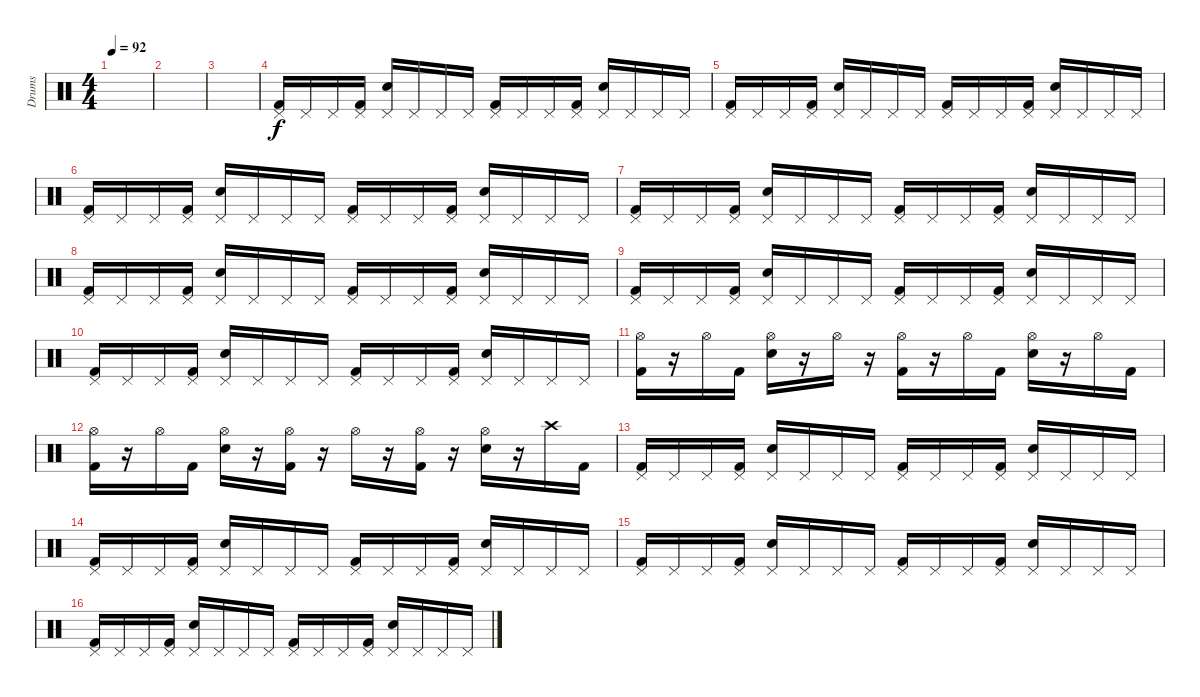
\track ("Drums" "Drums") {instrument percussion}
\staff {score}
\articulation defaults
\ts (4 4)
\tempo 92
\clef neutral
\ks c
|
|
|
("Pedal Hi-Hat (hit)" "Kick (hit) 2").16{volume 6} "Pedal Hi-Hat (hit)".16 "Pedal Hi-Hat (hit)".16 ("Pedal Hi-Hat (hit)" "Kick (hit) 2").16 ("Pedal Hi-Hat (hit)" "Electric Snare (hit)").16 "Pedal Hi-Hat (hit)".16 "Pedal Hi-Hat (hit)".16 "Pedal Hi-Hat (hit)".16 ("Pedal Hi-Hat (hit)" "Kick (hit) 2").16 "Pedal Hi-Hat (hit)".16 "Pedal Hi-Hat (hit)".16 ("Pedal Hi-Hat (hit)" "Kick (hit) 2").16 ("Pedal Hi-Hat (hit)" "Electric Snare (hit)").16 "Pedal Hi-Hat (hit)".16 "Pedal Hi-Hat (hit)".16 "Pedal Hi-Hat (hit)".16 |
("Pedal Hi-Hat (hit)" "Kick (hit) 2").16{volume 7} "Pedal Hi-Hat (hit)".16 "Pedal Hi-Hat (hit)".16 ("Pedal Hi-Hat (hit)" "Kick (hit) 2").16 ("Pedal Hi-Hat (hit)" "Electric Snare (hit)").16 "Pedal Hi-Hat (hit)".16 "Pedal Hi-Hat (hit)".16 "Pedal Hi-Hat (hit)".16 ("Pedal Hi-Hat (hit)" "Kick (hit) 2").16 "Pedal Hi-Hat (hit)".16 "Pedal Hi-Hat (hit)".16 ("Pedal Hi-Hat (hit)" "Kick (hit) 2").16 ("Pedal Hi-Hat (hit)" "Electric Snare (hit)").16 "Pedal Hi-Hat (hit)".16 "Pedal Hi-Hat (hit)".16 "Pedal Hi-Hat (hit)".16 |
("Pedal Hi-Hat (hit)" "Kick (hit) 2").16{volume 12} "Pedal Hi-Hat (hit)".16 "Pedal Hi-Hat (hit)".16 ("Pedal Hi-Hat (hit)" "Kick (hit) 2").16 ("Pedal Hi-Hat (hit)" "Electric Snare (hit)").16 "Pedal Hi-Hat (hit)".16 "Pedal Hi-Hat (hit)".16 "Pedal Hi-Hat (hit)".16 ("Pedal Hi-Hat (hit)" "Kick (hit) 2").16 "Pedal Hi-Hat (hit)".16 "Pedal Hi-Hat (hit)".16 ("Pedal Hi-Hat (hit)" "Kick (hit) 2").16 ("Pedal Hi-Hat (hit)" "Electric Snare (hit)").16 "Pedal Hi-Hat (hit)".16 "Pedal Hi-Hat (hit)".16 "Pedal Hi-Hat (hit)".16 |
("Pedal Hi-Hat (hit)" "Kick (hit) 2").16{volume 13} "Pedal Hi-Hat (hit)".16 "Pedal Hi-Hat (hit)".16 ("Pedal Hi-Hat (hit)" "Kick (hit) 2").16 ("Pedal Hi-Hat (hit)" "Electric Snare (hit)").16 "Pedal Hi-Hat (hit)".16 "Pedal Hi-Hat (hit)".16 "Pedal Hi-Hat (hit)".16 ("Pedal Hi-Hat (hit)" "Kick (hit) 2").16 "Pedal Hi-Hat (hit)".16 "Pedal Hi-Hat (hit)".16 ("Pedal Hi-Hat (hit)" "Kick (hit) 2").16 ("Pedal Hi-Hat (hit)" "Electric Snare (hit)").16 "Pedal Hi-Hat (hit)".16 "Pedal Hi-Hat (hit)".16 "Pedal Hi-Hat (hit)".16 |
("Pedal Hi-Hat (hit)" "Kick (hit) 2").16 "Pedal Hi-Hat (hit)".16 "Pedal Hi-Hat (hit)".16 ("Pedal Hi-Hat (hit)" "Kick (hit) 2").16 ("Pedal Hi-Hat (hit)" "Electric Snare (hit)").16 "Pedal Hi-Hat (hit)".16 "Pedal Hi-Hat (hit)".16 "Pedal Hi-Hat (hit)".16 ("Pedal Hi-Hat (hit)" "Kick (hit) 2").16 "Pedal Hi-Hat (hit)".16 "Pedal Hi-Hat (hit)".16 ("Pedal Hi-Hat (hit)" "Kick (hit) 2").16 ("Pedal Hi-Hat (hit)" "Electric Snare (hit)").16 "Pedal Hi-Hat (hit)".16 "Pedal Hi-Hat (hit)".16 "Pedal Hi-Hat (hit)".16 |
("Pedal Hi-Hat (hit)" "Kick (hit) 2").16 "Pedal Hi-Hat (hit)".16 "Pedal Hi-Hat (hit)".16 ("Pedal Hi-Hat (hit)" "Kick (hit) 2").16 ("Pedal Hi-Hat (hit)" "Electric Snare (hit)").16 "Pedal Hi-Hat (hit)".16 "Pedal Hi-Hat (hit)".16 "Pedal Hi-Hat (hit)".16 ("Pedal Hi-Hat (hit)" "Kick (hit) 2").16 "Pedal Hi-Hat (hit)".16 "Pedal Hi-Hat (hit)".16 ("Pedal Hi-Hat (hit)" "Kick (hit) 2").16 ("Pedal Hi-Hat (hit)" "Electric Snare (hit)").16 "Pedal Hi-Hat (hit)".16 "Pedal Hi-Hat (hit)".16 "Pedal Hi-Hat (hit)".16 |
("Pedal Hi-Hat (hit)" "Kick (hit) 2").16 "Pedal Hi-Hat (hit)".16 "Pedal Hi-Hat (hit)".16 ("Pedal Hi-Hat (hit)" "Kick (hit) 2").16 ("Pedal Hi-Hat (hit)" "Electric Snare (hit)").16 "Pedal Hi-Hat (hit)".16 "Pedal Hi-Hat (hit)".16 "Pedal Hi-Hat (hit)".16 ("Pedal Hi-Hat (hit)" "Kick (hit) 2").16 "Pedal Hi-Hat (hit)".16 "Pedal Hi-Hat (hit)".16 ("Pedal Hi-Hat (hit)" "Kick (hit) 2").16 ("Pedal Hi-Hat (hit)" "Electric Snare (hit)").16 "Pedal Hi-Hat (hit)".16 "Pedal Hi-Hat (hit)".16 "Pedal Hi-Hat (hit)".16 |
("Hi-Hat (open)" "Kick (hit) 2").16 r.16 "Hi-Hat (open)".16 "Kick (hit) 2".16 ("Hi-Hat (open)" "Electric Snare (hit)").16 r.16 "Hi-Hat (open)".16 r.16 ("Hi-Hat (open)" "Kick (hit) 2").16 r.16 "Hi-Hat (open)".16 "Kick (hit) 2".16 ("Hi-Hat (open)" "Electric Snare (hit)").16 r.16 "Hi-Hat (open)".16 "Kick (hit) 2".16 |
("Hi-Hat (open)" "Kick (hit) 2").16 r.16 "Hi-Hat (open)".16 "Kick (hit) 2".16 ("Hi-Hat (open)" "Electric Snare (hit)").16 r.16 ("Hi-Hat (open)" "Kick (hit) 2").16 r.16 "Hi-Hat (open)".16 r.16 ("Hi-Hat (open)" "Kick (hit) 2").16 r.16 ("Hi-Hat (open)" "Electric Snare (hit)").16 r.16 "Crash high (hit)".16 "Kick (hit) 2".16 |
("Pedal Hi-Hat (hit)" "Kick (hit) 2").16 "Pedal Hi-Hat (hit)".16 "Pedal Hi-Hat (hit)".16 ("Pedal Hi-Hat (hit)" "Kick (hit) 2").16 ("Pedal Hi-Hat (hit)" "Electric Snare (hit)").16 "Pedal Hi-Hat (hit)".16 "Pedal Hi-Hat (hit)".16 "Pedal Hi-Hat (hit)".16 ("Pedal Hi-Hat (hit)" "Kick (hit) 2").16 "Pedal Hi-Hat (hit)".16 "Pedal Hi-Hat (hit)".16 ("Pedal Hi-Hat (hit)" "Kick (hit) 2").16 ("Pedal Hi-Hat (hit)" "Electric Snare (hit)").16 "Pedal Hi-Hat (hit)".16 "Pedal Hi-Hat (hit)".16 "Pedal Hi-Hat (hit)".16 |
("Pedal Hi-Hat (hit)" "Kick (hit) 2").16 "Pedal Hi-Hat (hit)".16 "Pedal Hi-Hat (hit)".16 ("Pedal Hi-Hat (hit)" "Kick (hit) 2").16 ("Pedal Hi-Hat (hit)" "Electric Snare (hit)").16 "Pedal Hi-Hat (hit)".16 "Pedal Hi-Hat (hit)".16 "Pedal Hi-Hat (hit)".16 ("Pedal Hi-Hat (hit)" "Kick (hit) 2").16 "Pedal Hi-Hat (hit)".16 "Pedal Hi-Hat (hit)".16 ("Pedal Hi-Hat (hit)" "Kick (hit) 2").16 ("Pedal Hi-Hat (hit)" "Electric Snare (hit)").16 "Pedal Hi-Hat (hit)".16 "Pedal Hi-Hat (hit)".16 "Pedal Hi-Hat (hit)".16 |
("Pedal Hi-Hat (hit)" "Kick (hit) 2").16 "Pedal Hi-Hat (hit)".16 "Pedal Hi-Hat (hit)".16 ("Pedal Hi-Hat (hit)" "Kick (hit) 2").16 ("Pedal Hi-Hat (hit)" "Electric Snare (hit)").16 "Pedal Hi-Hat (hit)".16 "Pedal Hi-Hat (hit)".16 "Pedal Hi-Hat (hit)".16 ("Pedal Hi-Hat (hit)" "Kick (hit) 2").16 "Pedal Hi-Hat (hit)".16 "Pedal Hi-Hat (hit)".16 ("Pedal Hi-Hat (hit)" "Kick (hit) 2").16 ("Pedal Hi-Hat (hit)" "Electric Snare (hit)").16 "Pedal Hi-Hat (hit)".16 "Pedal Hi-Hat (hit)".16 "Pedal Hi-Hat (hit)".16 |
("Pedal Hi-Hat (hit)" "Kick (hit) 2").16 "Pedal Hi-Hat (hit)".16 "Pedal Hi-Hat (hit)".16 ("Pedal Hi-Hat (hit)" "Kick (hit) 2").16 ("Pedal Hi-Hat (hit)" "Electric Snare (hit)").16 "Pedal Hi-Hat (hit)".16 "Pedal Hi-Hat (hit)".16 "Pedal Hi-Hat (hit)".16 ("Pedal Hi-Hat (hit)" "Kick (hit) 2").16 "Pedal Hi-Hat (hit)".16 "Pedal Hi-Hat (hit)".16 ("Pedal Hi-Hat (hit)" "Kick (hit) 2").16 ("Pedal Hi-Hat (hit)" "Electric Snare (hit)").16 "Pedal Hi-Hat (hit)".16 "Pedal Hi-Hat (hit)".16 "Pedal Hi-Hat (hit)".16
